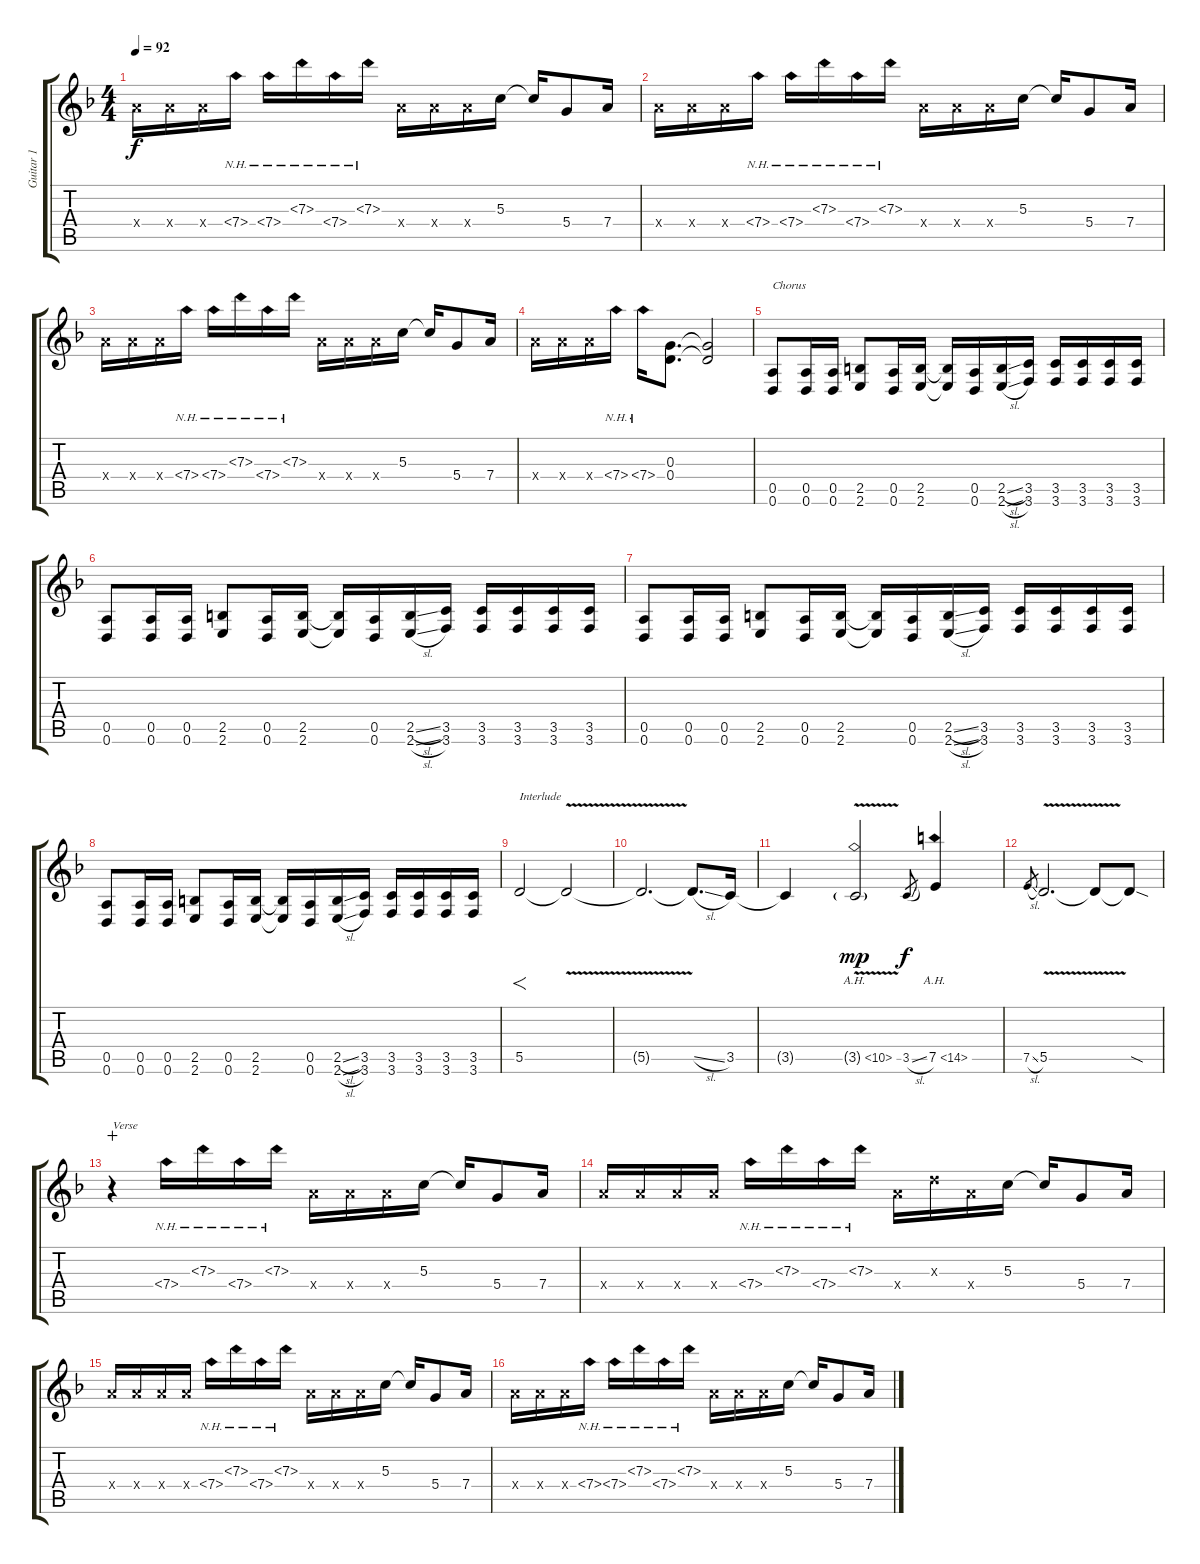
\track ("Guitar 1" "Guitar 1") {instrument distortionguitar}
\staff {score tabs}
\tuning (E4 B3 G3 D3 A2 D2) {hide}
\ts (4 4)
\tempo 92
\clef g2
\ks f
7.4{x}.16{dy f} 7.4{x}.16 7.4{x}.16 7.4{nh}.16 7.4{nh}.16 7.3{nh}.16 7.4{nh}.16 7.3{nh}.16 7.4{x}.16 7.4{x}.16 7.4{x}.16 5.3.16 5.3{t}.16 5.4.8 7.4.16 |
7.4{x}.16 7.4{x}.16 7.4{x}.16 7.4{nh}.16 7.4{nh}.16 7.3{nh}.16 7.4{nh}.16 7.3{nh}.16 7.4{x}.16 7.4{x}.16 7.4{x}.16 5.3.16 5.3{t}.16 5.4.8 7.4.16 |
7.4{x}.16 7.4{x}.16 7.4{x}.16 7.4{nh}.16 7.4{nh}.16 7.3{nh}.16 7.4{nh}.16 7.3{nh}.16 7.4{x}.16 7.4{x}.16 7.4{x}.16 5.3.16 5.3{t}.16 5.4.8 7.4.16 |
7.4{x}.16 7.4{x}.16 7.4{x}.16 7.4{nh}.16 7.4{nh}.16 (0.3 0.4).8{d} (0.3{t} 0.4{t}).2 |
(0.5 0.6).8{txt "Chorus"} (0.5 0.6).16 (0.5 0.6).16 (2.5 2.6).8 (0.5 0.6).16 (2.5 2.6).16 (2.5{t} 2.6{t}).16 (0.5 0.6).16 (2.5{sl} 2.6{sl}).16 (3.5 3.6).16 (3.5 3.6).16 (3.5 3.6).16 (3.5 3.6).16 (3.5 3.6).16 |
(0.5 0.6).8 (0.5 0.6).16 (0.5 0.6).16 (2.5 2.6).8 (0.5 0.6).16 (2.5 2.6).16 (2.5{t} 2.6{t}).16 (0.5 0.6).16 (2.5{sl} 2.6{sl}).16 (3.5 3.6).16 (3.5 3.6).16 (3.5 3.6).16 (3.5 3.6).16 (3.5 3.6).16 |
(0.5 0.6).8 (0.5 0.6).16 (0.5 0.6).16 (2.5 2.6).8 (0.5 0.6).16 (2.5 2.6).16 (2.5{t} 2.6{t}).16 (0.5 0.6).16 (2.5{sl} 2.6{sl}).16 (3.5 3.6).16 (3.5 3.6).16 (3.5 3.6).16 (3.5 3.6).16 (3.5 3.6).16 |
(0.5 0.6).8 (0.5 0.6).16 (0.5 0.6).16 (2.5 2.6).8 (0.5 0.6).16 (2.5 2.6).16 (2.5{t} 2.6{t}).16 (0.5 0.6).16 (2.5{sl} 2.6{sl}).16 (3.5 3.6).16 (3.5 3.6).16 (3.5 3.6).16 (3.5 3.6).16 (3.5 3.6).16 |
5.5.2{f txt "Interlude"} 5.5{v t}.2 |
5.5{t}.2{d} 5.5{sl t}.8{d} 3.5.16 |
3.5{t}.4 3.5{ah 7 v g}.2{dy mp} 3.5{sl}.8{gr dy f} 7.5{ah 7}.4 |
7.5{sl}.8{gr} 5.5{v}.2{d} 5.5{t}.8 5.5{sod t}.8 |
r.4{txt "Verse" wahc} 7.4{nh}.16 7.3{nh}.16 7.4{nh}.16 7.3{nh}.16 7.4{x}.16 7.4{x}.16 7.4{x}.16 5.3.16 5.3{t}.16 5.4.8 7.4.16 |
7.4{x}.16 7.4{x}.16 7.4{x}.16 7.4{x}.16 7.4{nh}.16 7.3{nh}.16 7.4{nh}.16 7.3{nh}.16 7.4{x}.16 7.3{x}.16 7.4{x}.16 5.3.16 5.3{t}.16 5.4.8 7.4.16 |
7.4{x}.16 7.4{x}.16 7.4{x}.16 7.4{x}.16 7.4{nh}.16 7.3{nh}.16 7.4{nh}.16 7.3{nh}.16 7.4{x}.16 7.4{x}.16 7.4{x}.16 5.3.16 5.3{t}.16 5.4.8 7.4.16 |
7.4{x}.16 7.4{x}.16 7.4{x}.16 7.4{nh}.16 7.4{nh}.16 7.3{nh}.16 7.4{nh}.16 7.3{nh}.16 7.4{x}.16 7.4{x}.16 7.4{x}.16 5.3.16 5.3{t}.16 5.4.8 7.4.16
